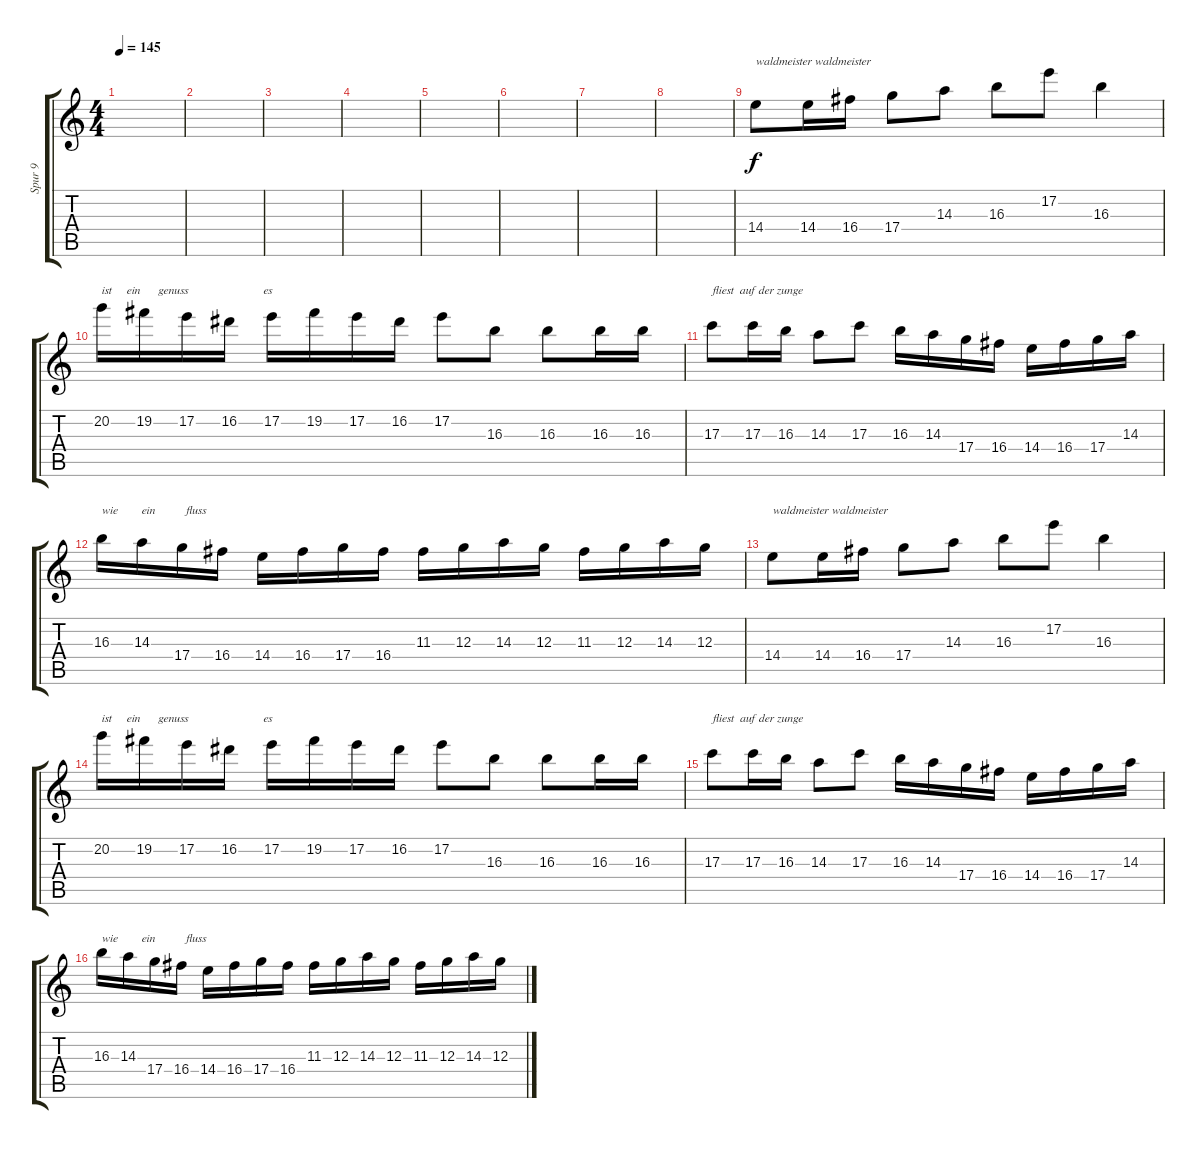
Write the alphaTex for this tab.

\track ("Spur 9" "Spur 9") {instrument banjo}
\staff {score tabs}
\tuning (E4 B3 G3 D3 A2 E2) {hide}
\displaytranspose 12
\ts (4 4)
\tempo 145
\clef g2
\ks c
|
|
|
|
|
|
|
|
14.4.8{txt "waldmeister waldmeister"} 14.4.16 16.4.16 17.4.8 14.3.8 16.3.8 17.2.8 16.3.4 |
20.2.16{txt "ist     ein      genuss                         es"} 19.2.16 17.2.16 16.2.16 17.2.16 19.2.16 17.2.16 16.2.16 17.2.8 16.3.8 16.3.8 16.3.16 16.3.16 |
17.3.8{txt "fliest  auf der zunge "} 17.3.16 16.3.16 14.3.8 17.3.8 16.3.16 14.3.16 17.4.16 16.4.16 14.4.16 16.4.16 17.4.16 14.3.16 |
16.3.16{txt "wie        ein          fluss"} 14.3.16 17.4.16 16.4.16 14.4.16 16.4.16 17.4.16 16.4.16 11.3.16 12.3.16 14.3.16 12.3.16 11.3.16 12.3.16 14.3.16 12.3.16 |
14.4.8{txt "waldmeister waldmeister"} 14.4.16 16.4.16 17.4.8 14.3.8 16.3.8 17.2.8 16.3.4 |
20.2.16{txt "ist     ein      genuss                         es"} 19.2.16 17.2.16 16.2.16 17.2.16 19.2.16 17.2.16 16.2.16 17.2.8 16.3.8 16.3.8 16.3.16 16.3.16 |
17.3.8{txt "fliest  auf der zunge "} 17.3.16 16.3.16 14.3.8 17.3.8 16.3.16 14.3.16 17.4.16 16.4.16 14.4.16 16.4.16 17.4.16 14.3.16 |
16.3.16{txt "wie        ein          fluss"} 14.3.16 17.4.16 16.4.16 14.4.16 16.4.16 17.4.16 16.4.16 11.3.16 12.3.16 14.3.16 12.3.16 11.3.16 12.3.16 14.3.16 12.3.16
